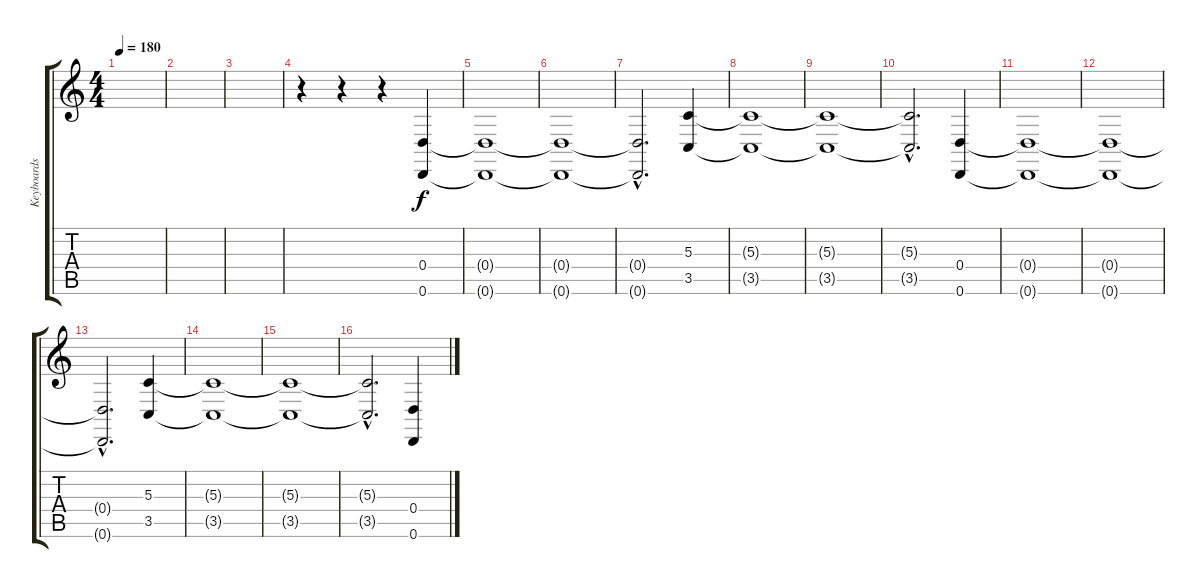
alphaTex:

\track ("Keyboards" "Keyboards") {instrument pad4choir}
\staff {score tabs}
\tuning (E4 B3 G3 D3 A2 D2) {hide}
\ts (4 4)
\tempo 180
\clef g2
\ks c
|
|
|
r.4 r.4 r.4 (0.4 0.6).4 |
(0.4{t} 0.6{t}).1 |
(0.4{t} 0.6{t}).1 |
(0.4{hac t} 0.6{hac t}).2{d} (5.3 3.5).4 |
(5.3{t} 3.5{t}).1 |
(5.3{t} 3.5{t}).1 |
(5.3{hac t} 3.5{hac t}).2{d} (0.4 0.6).4 |
(0.4{t} 0.6{t}).1 |
(0.4{t} 0.6{t}).1 |
(0.4{hac t} 0.6{hac t}).2{d} (5.3 3.5).4 |
(5.3{t} 3.5{t}).1 |
(5.3{t} 3.5{t}).1 |
(5.3{hac t} 3.5{hac t}).2{d} (0.4 0.6).4
